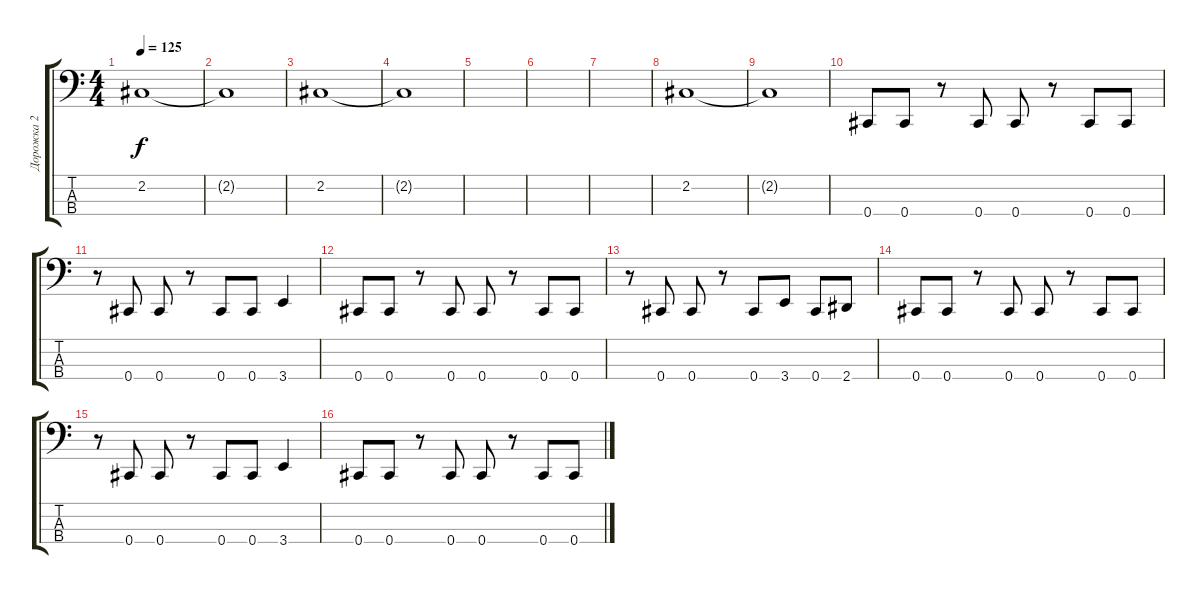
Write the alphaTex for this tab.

\track ("Дорожка 2" "Дорожка 2") {instrument electricbassfinger}
\staff {score tabs}
\tuning (E2 B1 Gb1 Db1) {hide}
\ts (4 4)
\tempo 125
\clef f4
\ks c
2.2.1{dy f} |
2.2{t}.1 |
2.2.1 |
2.2{t}.1 |
|
|
|
2.2.1 |
2.2{t}.1 |
0.4.8 0.4.8 r.8 0.4.8 0.4.8 r.8 0.4.8 0.4.8 |
r.8 0.4.8 0.4.8 r.8 0.4.8 0.4.8 3.4.4 |
0.4.8 0.4.8 r.8 0.4.8 0.4.8 r.8 0.4.8 0.4.8 |
r.8 0.4.8 0.4.8 r.8 0.4.8 3.4.8 0.4.8 2.4.8 |
0.4.8 0.4.8 r.8 0.4.8 0.4.8 r.8 0.4.8 0.4.8 |
r.8 0.4.8 0.4.8 r.8 0.4.8 0.4.8 3.4.4 |
0.4.8 0.4.8 r.8 0.4.8 0.4.8 r.8 0.4.8 0.4.8
